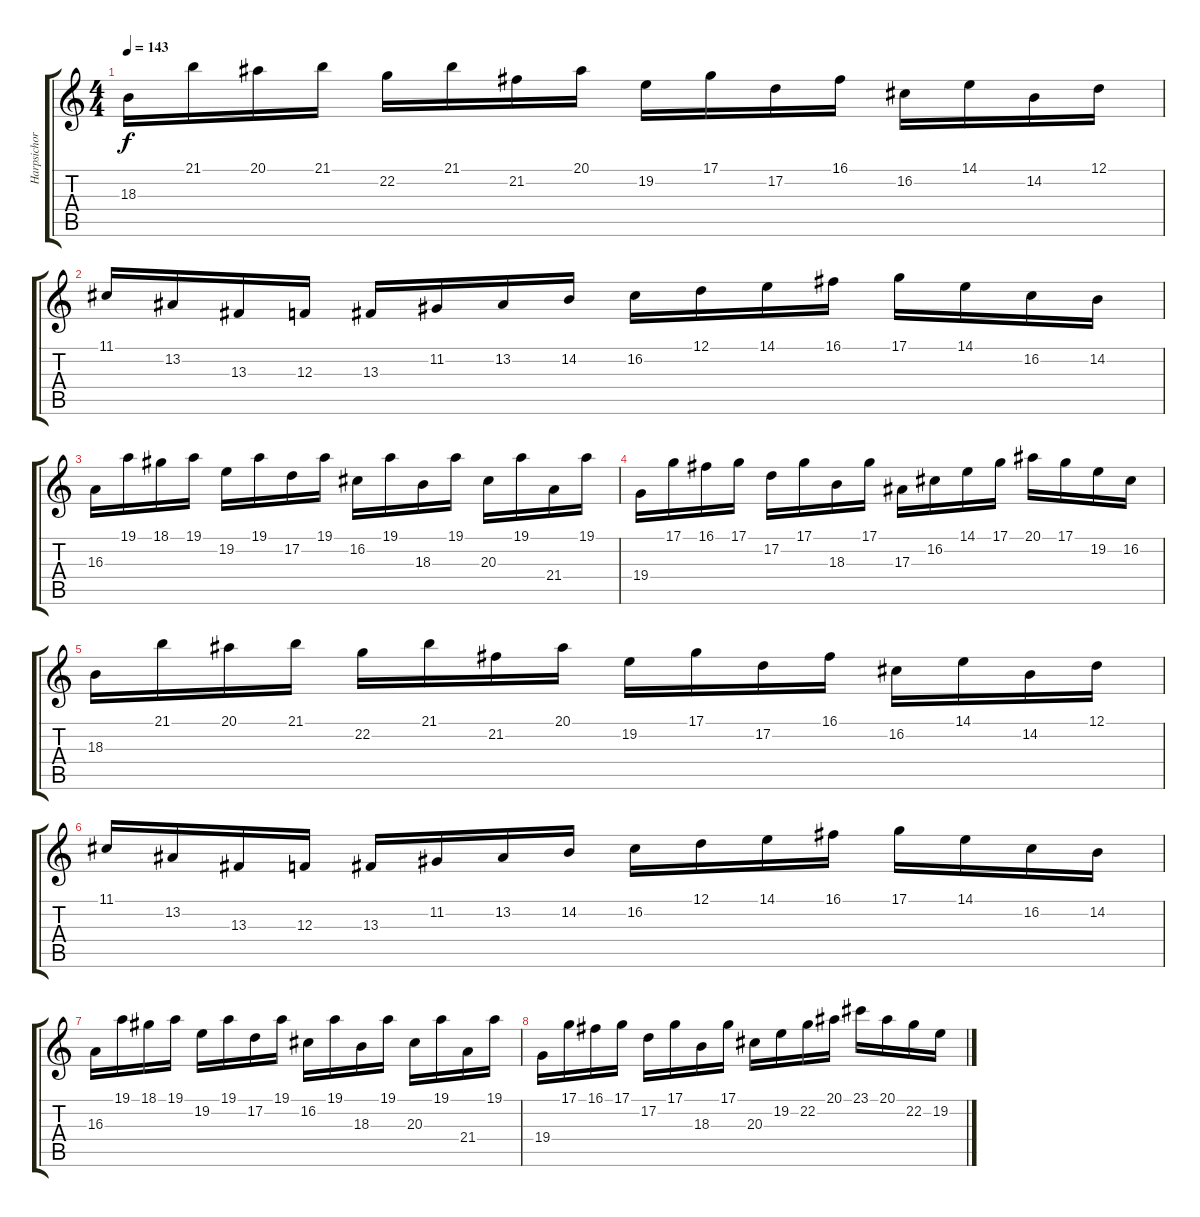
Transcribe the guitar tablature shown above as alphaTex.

\track ("Harpsichord" "Harpsichor") {instrument harpsichord}
\staff {score tabs}
\tuning (D4 A3 F3 C3 G2 D2) {hide}
\ts (4 4)
\tempo 143
\clef g2
\ks c
18.3.16{dy f} 21.1.16 20.1.16 21.1.16 22.2.16 21.1.16 21.2.16 20.1.16 19.2.16 17.1.16 17.2.16 16.1.16 16.2.16 14.1.16 14.2.16 12.1.16 |
11.1.16 13.2.16 13.3.16 12.3.16 13.3.16 11.2.16 13.2.16 14.2.16 16.2.16 12.1.16 14.1.16 16.1.16 17.1.16 14.1.16 16.2.16 14.2.16 |
16.3.16 19.1.16 18.1.16 19.1.16 19.2.16 19.1.16 17.2.16 19.1.16 16.2.16 19.1.16 18.3.16 19.1.16 20.3.16 19.1.16 21.4.16 19.1.16 |
19.4.16 17.1.16 16.1.16 17.1.16 17.2.16 17.1.16 18.3.16 17.1.16 17.3.16 16.2.16 14.1.16 17.1.16 20.1.16 17.1.16 19.2.16 16.2.16 |
18.3.16 21.1.16 20.1.16 21.1.16 22.2.16 21.1.16 21.2.16 20.1.16 19.2.16 17.1.16 17.2.16 16.1.16 16.2.16 14.1.16 14.2.16 12.1.16 |
11.1.16 13.2.16 13.3.16 12.3.16 13.3.16 11.2.16 13.2.16 14.2.16 16.2.16 12.1.16 14.1.16 16.1.16 17.1.16 14.1.16 16.2.16 14.2.16 |
16.3.16 19.1.16 18.1.16 19.1.16 19.2.16 19.1.16 17.2.16 19.1.16 16.2.16 19.1.16 18.3.16 19.1.16 20.3.16 19.1.16 21.4.16 19.1.16 |
19.4.16 17.1.16 16.1.16 17.1.16 17.2.16 17.1.16 18.3.16 17.1.16 20.3.16 19.2.16 22.2.16 20.1.16 23.1.16 20.1.16 22.2.16 19.2.16
